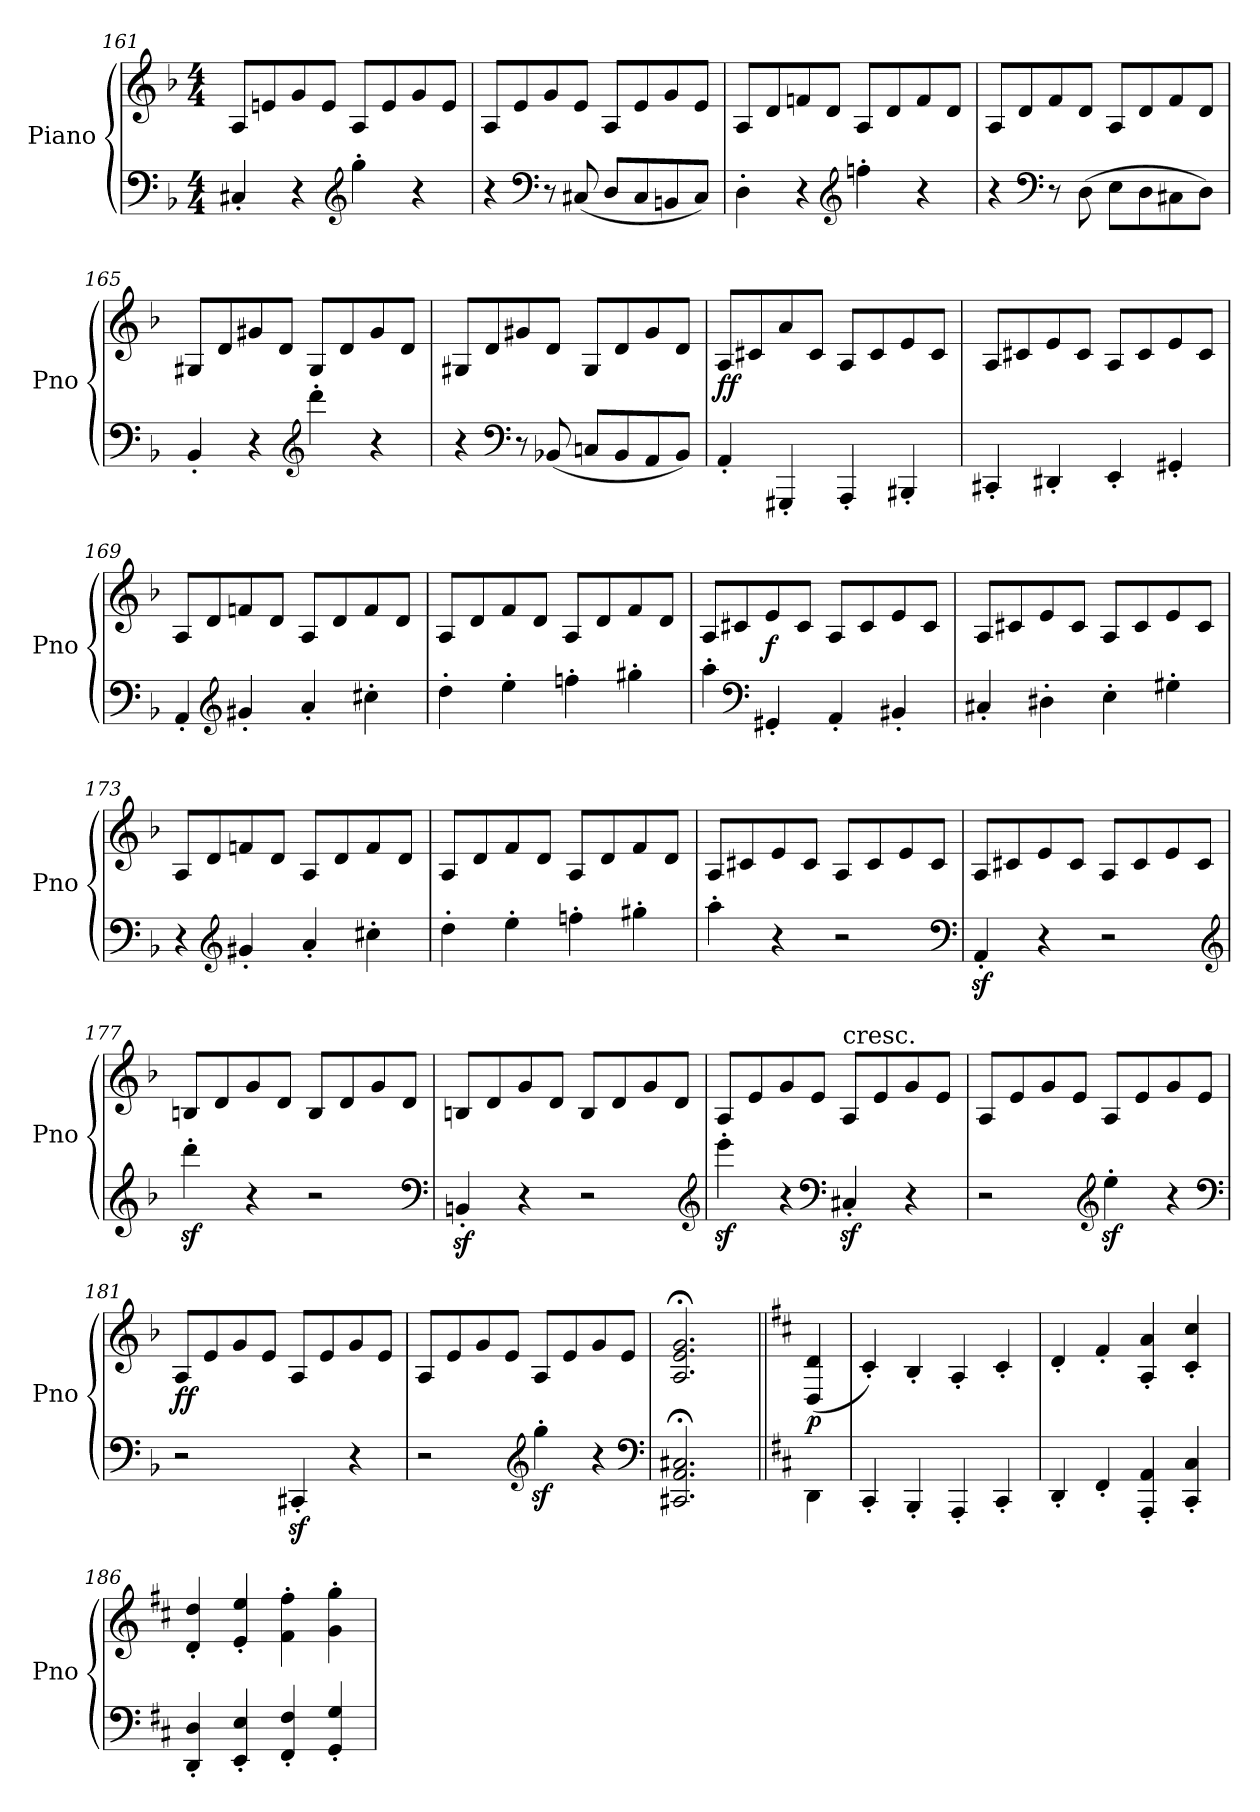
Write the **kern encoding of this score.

**kern	**kern	**dynam
*part1	*part1	*part1
*staff2	*staff1	*staff1/2
*I"Piano	*	*
*I'Pno	*	*
*clefF4	*clefG2	*
*k[b-]	*k[b-]	*
*M4/4	*M4/4	*
=161	=161	=161
4C#X'	8AL	.
.	8en	.
4r	8g	.
.	8eJ	.
*clefG2	*	*
4gg'	8AL	.
.	8e	.
4r	8g	.
.	8eJ	.
=162	=162	=162
4r	8AL	.
.	8e	.
*clefF4	*	*
8r	8g	.
(8C#X	8eJ	.
8DL	8AL	.
8C#	8e	.
8BBn	8g	.
8C#J)	8eJ	.
=163	=163	=163
4D'	8AL	.
.	8d	.
4r	8fn	.
.	8dJ	.
*clefG2	*	*
4ffn'	8AL	.
.	8d	.
4r	8f	.
.	8dJ	.
=164	=164	=164
4r	8AL	.
.	8d	.
*clefF4	*	*
8r	8f	.
(8D	8dJ	.
8EL	8AL	.
8D	8d	.
8C#X	8f	.
8DJ)	8dJ	.
=165	=165	=165
4BB-'	8G#XL	.
.	8d	.
4r	8g#X	.
.	8dJ	.
*clefG2	*	*
4ddd'	8G#L	.
.	8d	.
4r	8g#	.
.	8dJ	.
=166	=166	=166
4r	8G#XL	.
.	8d	.
*clefF4	*	*
8r	8g#X	.
(8BB-X	8dJ	.
8CnL	8G#L	.
8BB-	8d	.
8AA	8g#	.
8BB-J)	8dJ	.
=167	=167	=167
4AA'	8AL	ff
.	8c#X	.
4GGG#X'	8a	.
.	8c#J	.
4AAA'	8AL	.
.	8c#	.
4BBB#X'	8e	.
.	8c#J	.
=168	=168	=168
4CC#X'	8AL	.
.	8c#X	.
4DD#X'	8e	.
.	8c#J	.
4EE'	8AL	.
.	8c#	.
4GG#X'	8e	.
.	8c#J	.
=169	=169	=169
4AA'	8AL	.
.	8d	.
*clefG2	*	*
4g#X'	8fn	.
.	8dJ	.
4a'	8AL	.
.	8d	.
4cc#X'	8f	.
.	8dJ	.
=170	=170	=170
4dd'	8AL	.
.	8d	.
4ee'	8f	.
.	8dJ	.
4ffn'	8AL	.
.	8d	.
4gg#X'	8f	.
.	8dJ	.
=171	=171	=171
4aa'	8AL	.
.	8c#X	.
*clefF4	*	*
4GG#X'	8e	f
.	8c#J	.
4AA'	8AL	.
.	8c#	.
4BB#X'	8e	.
.	8c#J	.
=172	=172	=172
4C#X'	8AL	.
.	8c#X	.
4D#X'	8e	.
.	8c#J	.
4E'	8AL	.
.	8c#	.
4G#X'	8e	.
.	8c#J	.
=173	=173	=173
4r	8AL	.
.	8d	.
*clefG2	*	*
4g#X'	8fn	.
.	8dJ	.
4a'	8AL	.
.	8d	.
4cc#X'	8f	.
.	8dJ	.
=174	=174	=174
4dd'	8AL	.
.	8d	.
4ee'	8f	.
.	8dJ	.
4ffn'	8AL	.
.	8d	.
4gg#X'	8f	.
.	8dJ	.
=175	=175	=175
4aa'	8AL	.
.	8c#X	.
4r	8e	.
.	8c#J	.
2r	8AL	.
.	8c#	.
.	8e	.
.	8c#J	.
*clefF4	*	*
=176	=176	=176
4AAz'	8AL	.
.	8c#X	.
4r	8e	.
.	8c#J	.
2r	8AL	.
.	8c#	.
.	8e	.
.	8c#J	.
*clefG2	*	*
=177	=177	=177
4dddz'	8BnL	.
.	8d	.
4r	8g	.
.	8dJ	.
2r	8BL	.
.	8d	.
.	8g	.
.	8dJ	.
*clefF4	*	*
=178	=178	=178
4BBnz'	8BnL	.
.	8d	.
4r	8g	.
.	8dJ	.
2r	8BL	.
.	8d	.
.	8g	.
.	8dJ	.
*clefG2	*	*
=179	=179	=179
4eeez'	8AL	.
.	8e	.
4r	8g	.
.	8eJ	.
*clefF4	*	*
!	!LO:TX:t=cresc.	!
4C#Xz'	8AL	.
.	8e	.
4r	8g	.
.	8eJ	.
=180	=180	=180
2r	8AL	.
.	8e	.
.	8g	.
.	8eJ	.
*clefG2	*	*
4eez'	8AL	.
.	8e	.
4r	8g	.
.	8eJ	.
*clefF4	*	*
=181	=181	=181
2r	8AL	ff
.	8e	.
.	8g	.
.	8eJ	.
4CC#Xz'	8AL	.
.	8e	.
4r	8g	.
.	8eJ	.
=182	=182	=182
2r	8AL	.
.	8e	.
.	8g	.
.	8eJ	.
*clefG2	*	*
4ggz'	8AL	.
.	8e	.
4r	8g	.
.	8eJ	.
*clefF4	*	*
=183	=183	=183
2.CC#X;< 2.AA;< 2.C#X;<	2.A;< 2.e;< 2.g;<	.
=||	=||	=||
*k[f#c#]	*k[f#c#]	*
4DD\	(4D/ 4d/	p
=184	=184	=184
4CC#'	4c#')	.
4BBB'	4B'	.
4AAA'	4A'	.
4CC#'	4c#'	.
=185	=185	=185
4DD'	4d'	.
4FF#'	4f#'	.
4AAA' 4AA'	4A' 4a'	.
4CC#' 4C#'	4c#' 4cc#'	.
=186	=186	=186
4DD' 4D'	4d' 4dd'	.
4EE' 4E'	4e' 4ee'	.
4FF#' 4F#'	4f#' 4ff#'	.
4GG' 4G'	4g' 4gg'	.
=	=	=
*-	*-	*-
